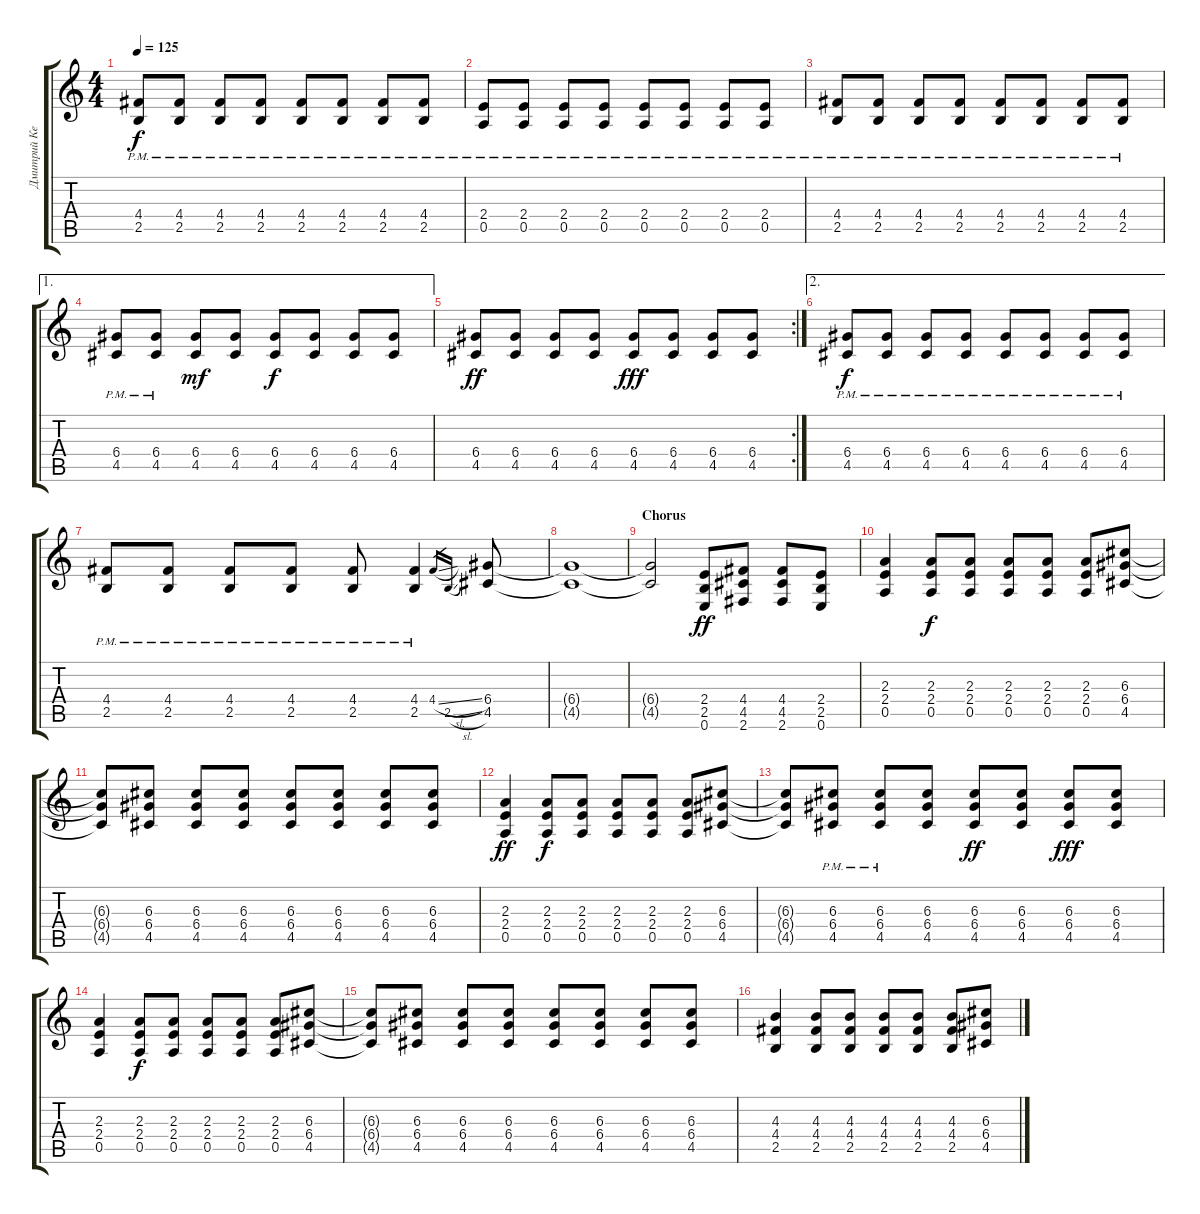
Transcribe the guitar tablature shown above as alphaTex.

\track ("Дмитрий Кежватов (Guitar 1)" "Дмитрий Ке") {instrument distortionguitar}
\staff {score tabs}
\tuning (E4 B3 G3 D3 A2 E2) {hide}
\ts (4 4)
\tempo 125
\clef g2
\ks c
(4.4{pm} 2.5{pm}).8{dy f} (4.4{pm} 2.5{pm}).8 (4.4{pm} 2.5{pm}).8 (4.4{pm} 2.5{pm}).8 (4.4{pm} 2.5{pm}).8 (4.4{pm} 2.5{pm}).8 (4.4{pm} 2.5{pm}).8 (4.4{pm} 2.5{pm}).8 |
(2.4{pm} 0.5{pm}).8 (2.4{pm} 0.5{pm}).8 (2.4{pm} 0.5{pm}).8 (2.4{pm} 0.5{pm}).8 (2.4{pm} 0.5{pm}).8 (2.4{pm} 0.5{pm}).8 (2.4{pm} 0.5{pm}).8 (2.4{pm} 0.5{pm}).8 |
(4.4{pm} 2.5{pm}).8 (4.4{pm} 2.5{pm}).8 (4.4{pm} 2.5{pm}).8 (4.4{pm} 2.5{pm}).8 (4.4{pm} 2.5{pm}).8 (4.4{pm} 2.5{pm}).8 (4.4{pm} 2.5{pm}).8 (4.4{pm} 2.5{pm}).8 |
\ae 1
(6.4{pm} 4.5{pm}).8 (6.4{pm} 4.5{pm}).8 (6.4 4.5).8{dy mf} (6.4 4.5).8 (6.4 4.5).8{dy f} (6.4 4.5).8 (6.4 4.5).8 (6.4 4.5).8 |
\rc 2
(6.4 4.5).8{dy ff} (6.4 4.5).8 (6.4 4.5).8 (6.4 4.5).8 (6.4 4.5).8{dy fff} (6.4 4.5).8 (6.4 4.5).8 (6.4 4.5).8 |
\ae 2
(6.4{pm} 4.5{pm}).8{dy f} (6.4{pm} 4.5{pm}).8 (6.4{pm} 4.5{pm}).8 (6.4{pm} 4.5{pm}).8 (6.4{pm} 4.5{pm}).8 (6.4{pm} 4.5{pm}).8 (6.4{pm} 4.5{pm}).8 (6.4{pm} 4.5{pm}).8 |
(4.4{pm} 2.5{pm}).8 (4.4{pm} 2.5{pm}).8 (4.4{pm} 2.5{pm}).8 (4.4{pm} 2.5{pm}).8 (4.4{pm} 2.5{pm}).8 (4.4{pm} 2.5{pm}).4 4.4{sl}.16{gr} 2.5{sl}.16{gr} (6.4 4.5).8 |
(6.4{t} 4.5{t}).1{volume 7} |
\section ("" "Chorus")
(6.4{t} 4.5{t}).2 (2.4 2.5 0.6).8{dy ff volume 14} (4.4 4.5 2.6).8 (4.4 4.5 2.6).8 (2.4 2.5 0.6).8 |
(2.3 2.4 0.5).4 (2.3 2.4 0.5).8{dy f} (2.3 2.4 0.5).8 (2.3 2.4 0.5).8 (2.3 2.4 0.5).8 (2.3 2.4 0.5).8 (6.3 6.4 4.5).8 |
(6.3{t} 6.4{t} 4.5{t}).8 (6.3 6.4 4.5).8 (6.3 6.4 4.5).8 (6.3 6.4 4.5).8 (6.3 6.4 4.5).8 (6.3 6.4 4.5).8 (6.3 6.4 4.5).8 (6.3 6.4 4.5).8 |
(2.3 2.4 0.5).4{dy ff} (2.3 2.4 0.5).8{dy f} (2.3 2.4 0.5).8 (2.3 2.4 0.5).8 (2.3 2.4 0.5).8 (2.3 2.4 0.5).8 (6.3 6.4 4.5).8 |
(6.3{t} 6.4{t} 4.5{t}).8 (6.3{pm} 6.4{pm} 4.5{pm}).8 (6.3 6.4{pm} 4.5{pm}).8 (6.3 6.4 4.5).8 (6.3 6.4 4.5).8{dy ff} (6.3 6.4 4.5).8 (6.3 6.4 4.5).8{dy fff} (6.3 6.4 4.5).8 |
(2.3 2.4 0.5).4 (2.3 2.4 0.5).8{dy f} (2.3 2.4 0.5).8 (2.3 2.4 0.5).8 (2.3 2.4 0.5).8 (2.3 2.4 0.5).8 (6.3 6.4 4.5).8 |
(6.3{t} 6.4{t} 4.5{t}).8 (6.3 6.4 4.5).8 (6.3 6.4 4.5).8 (6.3 6.4 4.5).8 (6.3 6.4 4.5).8 (6.3 6.4 4.5).8 (6.3 6.4 4.5).8 (6.3 6.4 4.5).8 |
(4.3 4.4 2.5).4 (4.3 4.4 2.5).8 (4.3 4.4 2.5).8 (4.3 4.4 2.5).8 (4.3 4.4 2.5).8 (4.3 4.4 2.5).8 (6.3 6.4 4.5).8
